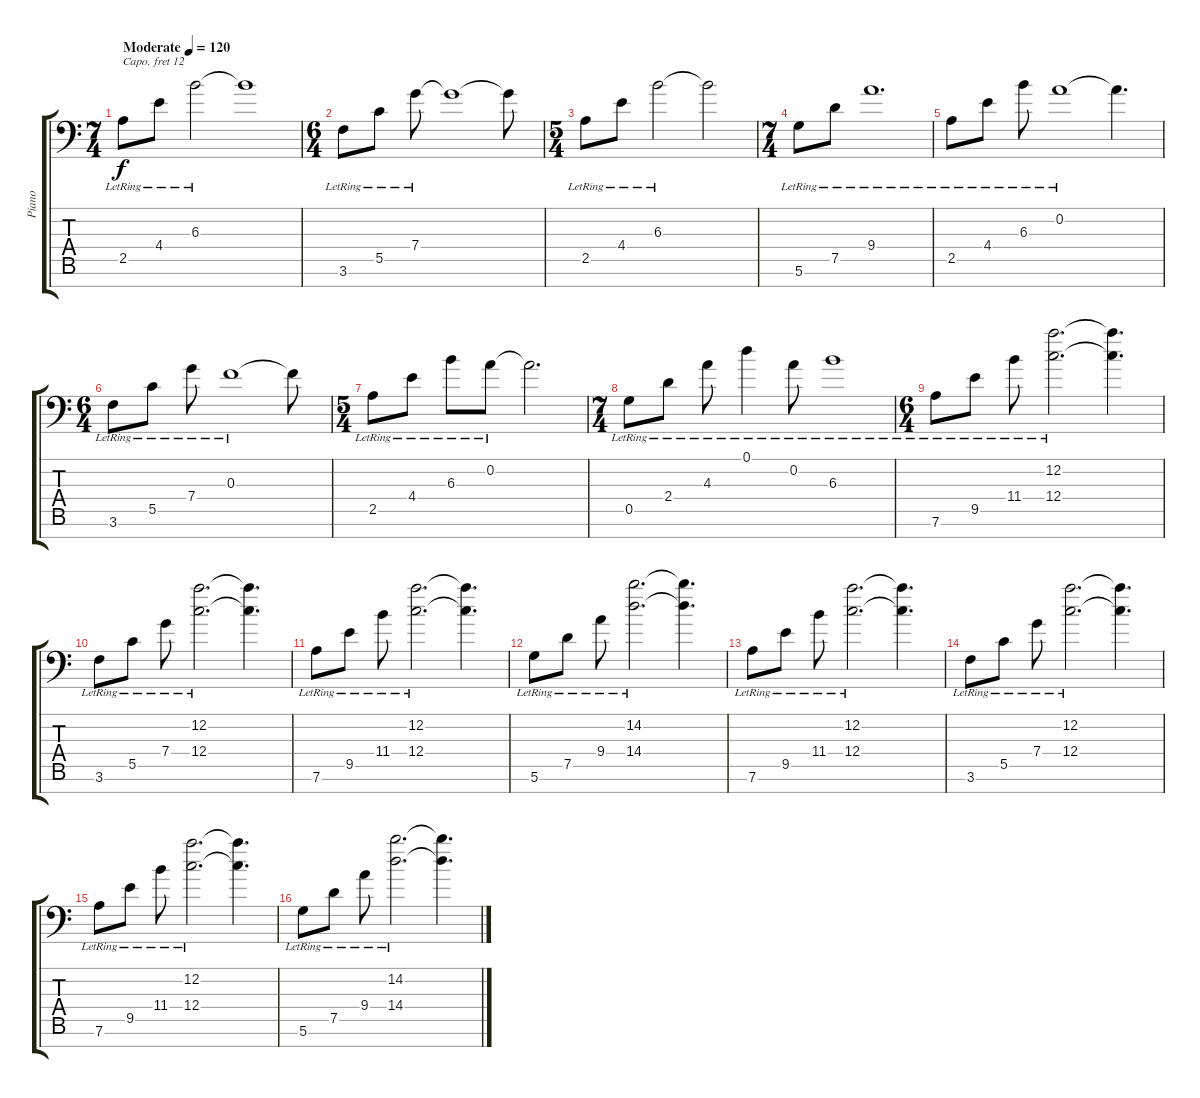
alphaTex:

\track ("Piano" "Piano") {instrument electricgrandpiano}
\staff {score tabs}
\capo 12
\tuning (D4 A3 F3 C3 G2 D2 A1) {hide}
\ts (7 4)
\tempo (120 "Moderate")
\clef f4
\ks c
2.5{lr}.8{dy f instrument electricgrandpiano} 4.4{lr}.8 6.3{lr}.2 6.3{t}.1 |
\ts (6 4)
3.6{lr}.8 5.5{lr}.8 7.4{lr}.8 7.4{t}.1 7.4{t}.8 |
\ts (5 4)
2.5{lr}.8 4.4{lr}.8 6.3{lr}.2 6.3{t}.2 |
\ts (7 4)
5.6{lr}.8 7.5{lr}.8 9.4{lr}.1{d} |
2.5{lr}.8 4.4{lr}.8 6.3{lr}.8 0.2{lr}.1 0.2{t}.4{d} |
\ts (6 4)
3.6{lr}.8 5.5{lr}.8 7.4{lr}.8 0.3{lr}.1 0.3{t}.8 |
\ts (5 4)
2.5{lr}.8 4.4{lr}.8 6.3{lr}.8 0.2{lr}.8 0.2{t}.2{d} |
\ts (7 4)
0.5{lr}.8 2.4{lr}.8 4.3{lr}.8 0.1{lr}.4 0.2{lr}.8 6.3{lr}.1 |
\ts (6 4)
7.6{lr}.8 9.5{lr}.8 11.4{lr}.8 (12.2{lr} 12.4{lr}).2{d} (12.2{t} 12.4{t}).4{d} |
3.6{lr}.8 5.5{lr}.8 7.4{lr}.8 (12.2{lr} 12.4{lr}).2{d} (12.2{t} 12.4{t}).4{d} |
7.6{lr}.8 9.5{lr}.8 11.4{lr}.8 (12.2{lr} 12.4{lr}).2{d} (12.2{t} 12.4{t}).4{d} |
5.6{lr}.8 7.5{lr}.8 9.4{lr}.8 (14.2{lr} 14.4{lr}).2{d} (14.2{t} 14.4{t}).4{d} |
7.6{lr}.8 9.5{lr}.8 11.4{lr}.8 (12.2{lr} 12.4{lr}).2{d} (12.2{t} 12.4{t}).4{d} |
3.6{lr}.8 5.5{lr}.8 7.4{lr}.8 (12.2{lr} 12.4{lr}).2{d} (12.2{t} 12.4{t}).4{d} |
7.6{lr}.8 9.5{lr}.8 11.4{lr}.8 (12.2{lr} 12.4{lr}).2{d} (12.2{t} 12.4{t}).4{d} |
5.6{lr}.8 7.5{lr}.8 9.4{lr}.8 (14.2{lr} 14.4{lr}).2{d} (14.2{t} 14.4{t}).4{d}
